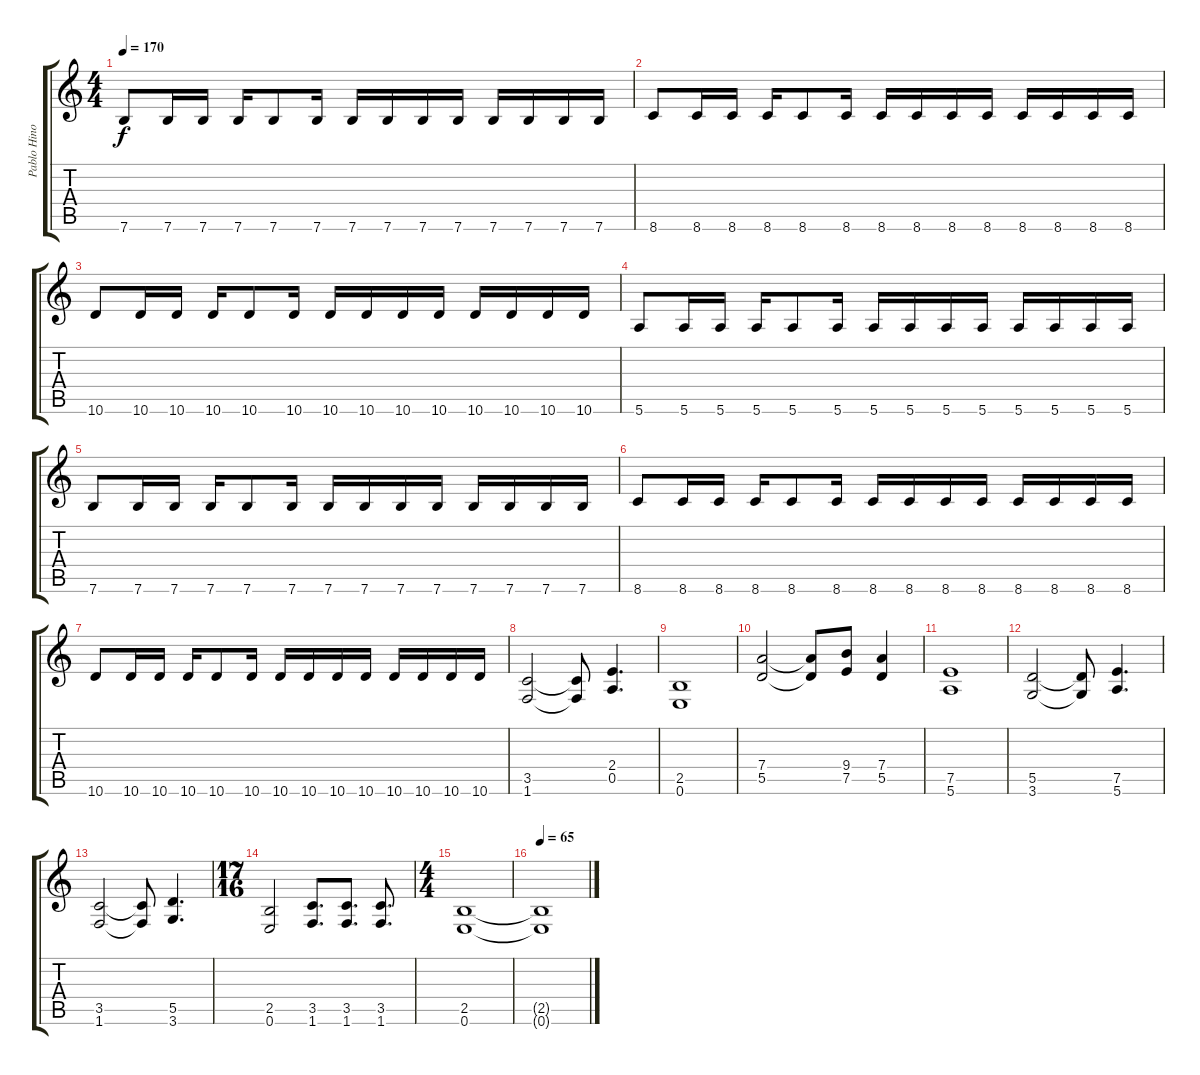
\track ("Pablo Hinojos-Gonzales [Guitar 2]" "Pablo Hino") {instrument overdrivenguitar}
\staff {score tabs}
\tuning (E4 B3 G3 D3 A2 E2) {hide}
\ts (4 4)
\tempo 170
\clef g2
\ks c
7.6.8{dy f} 7.6.16 7.6.16 7.6.16 7.6.8 7.6.16 7.6.16 7.6.16 7.6.16 7.6.16 7.6.16 7.6.16 7.6.16 7.6.16 |
8.6.8 8.6.16 8.6.16 8.6.16 8.6.8 8.6.16 8.6.16 8.6.16 8.6.16 8.6.16 8.6.16 8.6.16 8.6.16 8.6.16 |
10.6.8 10.6.16 10.6.16 10.6.16 10.6.8 10.6.16 10.6.16 10.6.16 10.6.16 10.6.16 10.6.16 10.6.16 10.6.16 10.6.16 |
5.6.8 5.6.16 5.6.16 5.6.16 5.6.8 5.6.16 5.6.16 5.6.16 5.6.16 5.6.16 5.6.16 5.6.16 5.6.16 5.6.16 |
7.6.8 7.6.16 7.6.16 7.6.16 7.6.8 7.6.16 7.6.16 7.6.16 7.6.16 7.6.16 7.6.16 7.6.16 7.6.16 7.6.16 |
8.6.8 8.6.16 8.6.16 8.6.16 8.6.8 8.6.16 8.6.16 8.6.16 8.6.16 8.6.16 8.6.16 8.6.16 8.6.16 8.6.16 |
10.6.8 10.6.16 10.6.16 10.6.16 10.6.8 10.6.16 10.6.16 10.6.16 10.6.16 10.6.16 10.6.16 10.6.16 10.6.16 10.6.16 |
(3.5 1.6).2 (3.5{t} 1.6{t}).8 (2.4 0.5).4{d} |
(2.5 0.6).1 |
(7.4 5.5).2 (7.4{t} 5.5{t}).8 (9.4 7.5).8 (7.4 5.5).4 |
(7.5 5.6).1 |
(5.5 3.6).2 (5.5{t} 3.6{t}).8 (7.5 5.6).4{d} |
(3.5 1.6).2 (3.5{t} 1.6{t}).8 (5.5 3.6).4{d} |
\ts (17 16)
(2.5 0.6).2 (3.5 1.6).8{d} (3.5 1.6).8{d} (3.5 1.6).8{d} |
\ts (4 4)
(2.5 0.6).1{volume 0} |
\tempo 65
(2.5{t} 0.6{t}).1
